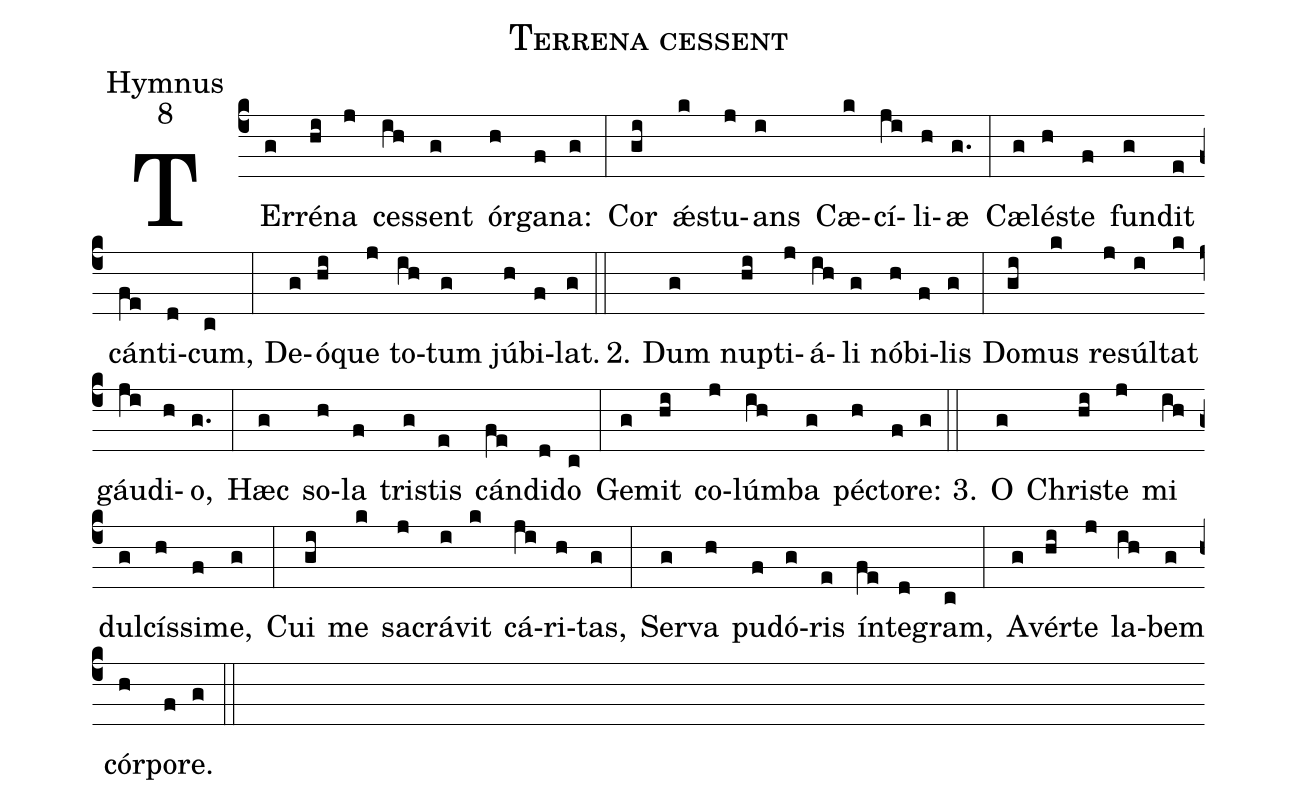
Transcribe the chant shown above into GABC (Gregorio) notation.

name:Terrena cessent;
office-part:Hymnus;
mode:8;
%%
(c4)TEr(g)ré(hi)na(j) ces(ih)sent(g) ór(h)ga(f)na:(g) (:)
Cor(gi) ǽ(k)stu(j)ans(i) Cæ(k)cí(ji)li(h)æ(g.) (:)
Cæ(g)lé(h)ste(f) fun(g)dit(e) cán(fe)ti(d)cum,(c) (:)
De(g)ó(hi)que(j) to(ih)tum(g) jú(h)bi(f)lat.(g) (::)
2.() Dum(g) nup(hi)ti(j)á(ih)li(g) nó(h)bi(f)lis(g) (:) Do(gi)mus(k) re(j)súl(i)tat(k) gáu(ji)di(h)o,(g.) (:) Hæc(g) so(h)la(f) tri(g)stis(e) cán(fe)di(d)do(c) (:) Ge(g)mit(hi) co(j)lúm(ih)ba(g) pé(h)cto(f)re:(g) (::)

3.() O(g) Chri(hi)ste(j) mi(ih) dul(g)cís(h)si(f)me,(g) (:) Cui(gi) me(k) sa(j)crá(i)vit(k) cá(ji)ri(h)tas,(g) (:) Ser(g)va(h) pu(f)dó(g)ris(e) ín(fe)te(d)gram,(c) (:) A(g)vér(hi)te(j) la(ih)bem(g) cór(h)po(f)re.(g) (::)
